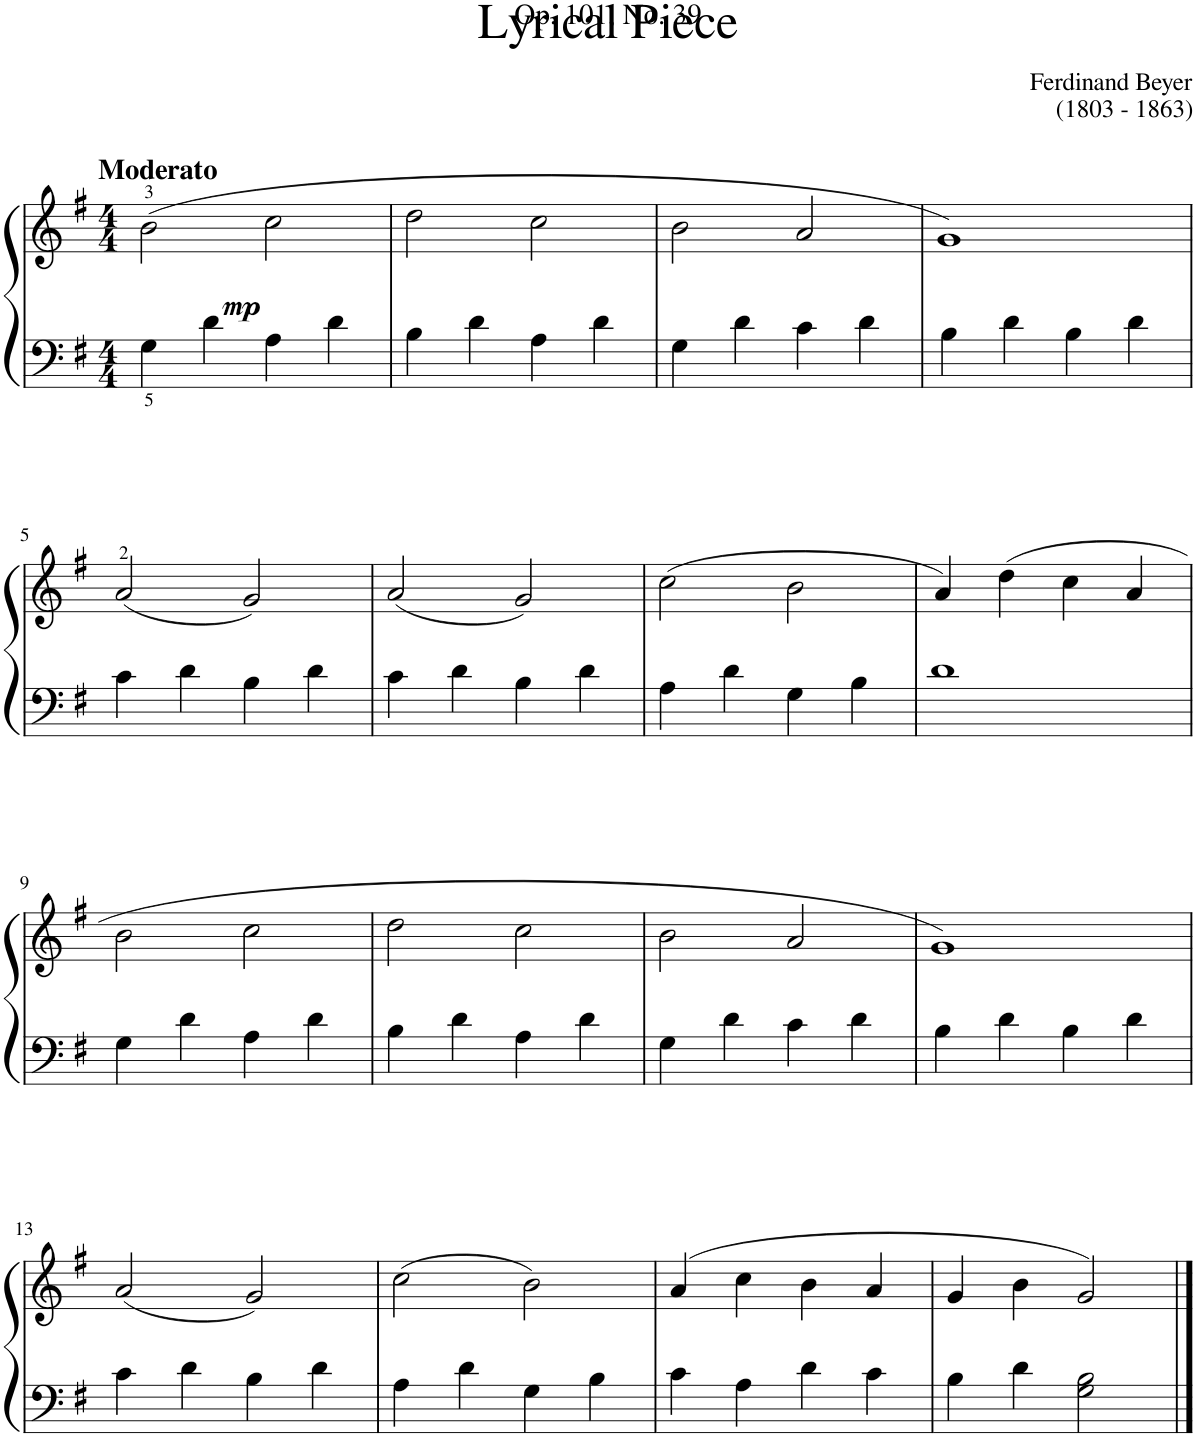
**kern	**kern	**dynam
*part1	*part1	*part1
*staff2	*staff1	*staff1/2
*I"Piano	*	*
*I'Pno	*	*
*clefF4	*clefG2	*
*k[f#]	*k[f#]	*
*M4/4	*M4/4	*
=1	=1	=1
!	!LO:TX:a:B:t=Moderato	!
!	!	!LO:DY:b
4G\	(2b\	mp
4d\	.	.
4A\	2cc\	.
4d\	.	.
=2	=2	=2
4B\	2dd\	.
4d\	.	.
4A\	2cc\	.
4d\	.	.
=3	=3	=3
4G\	2b\	.
4d\	.	.
4c\	2a/	.
4d\	.	.
=4	=4	=4
4B\	1g)	.
4d\	.	.
4B\	.	.
4d\	.	.
!!LO:LB:g=z
=5	=5	=5
4c\	(2a/	.
4d\	.	.
4B\	2g/)	.
4d\	.	.
=6	=6	=6
4c\	(2a/	.
4d\	.	.
4B\	2g/)	.
4d\	.	.
=7	=7	=7
4A\	(2cc\	.
4d\	.	.
4G\	2b\	.
4B\	.	.
=8	=8	=8
1d	4a/)	.
.	(4dd\	.
.	4cc\	.
.	4a/	.
!!LO:LB:g=z
=9	=9	=9
4G\	2b\	.
4d\	.	.
4A\	2cc\	.
4d\	.	.
=10	=10	=10
4B\	2dd\	.
4d\	.	.
4A\	2cc\	.
4d\	.	.
=11	=11	=11
4G\	2b\	.
4d\	.	.
4c\	2a/	.
4d\	.	.
=12	=12	=12
4B\	1g)	.
4d\	.	.
4B\	.	.
4d\	.	.
!!LO:LB:g=z
=13	=13	=13
4c\	(2a/	.
4d\	.	.
4B\	2g/)	.
4d\	.	.
=14	=14	=14
4A\	(2cc\	.
4d\	.	.
4G\	2b\)	.
4B\	.	.
=15	=15	=15
4c\	(4a/	.
4A\	4cc\	.
4d\	4b\	.
4c\	4a/	.
=16	=16	=16
4B\	4g/	.
4d\	4b\	.
2G\ 2B\	2g/)	.
==	==	==
*-	*-	*-
